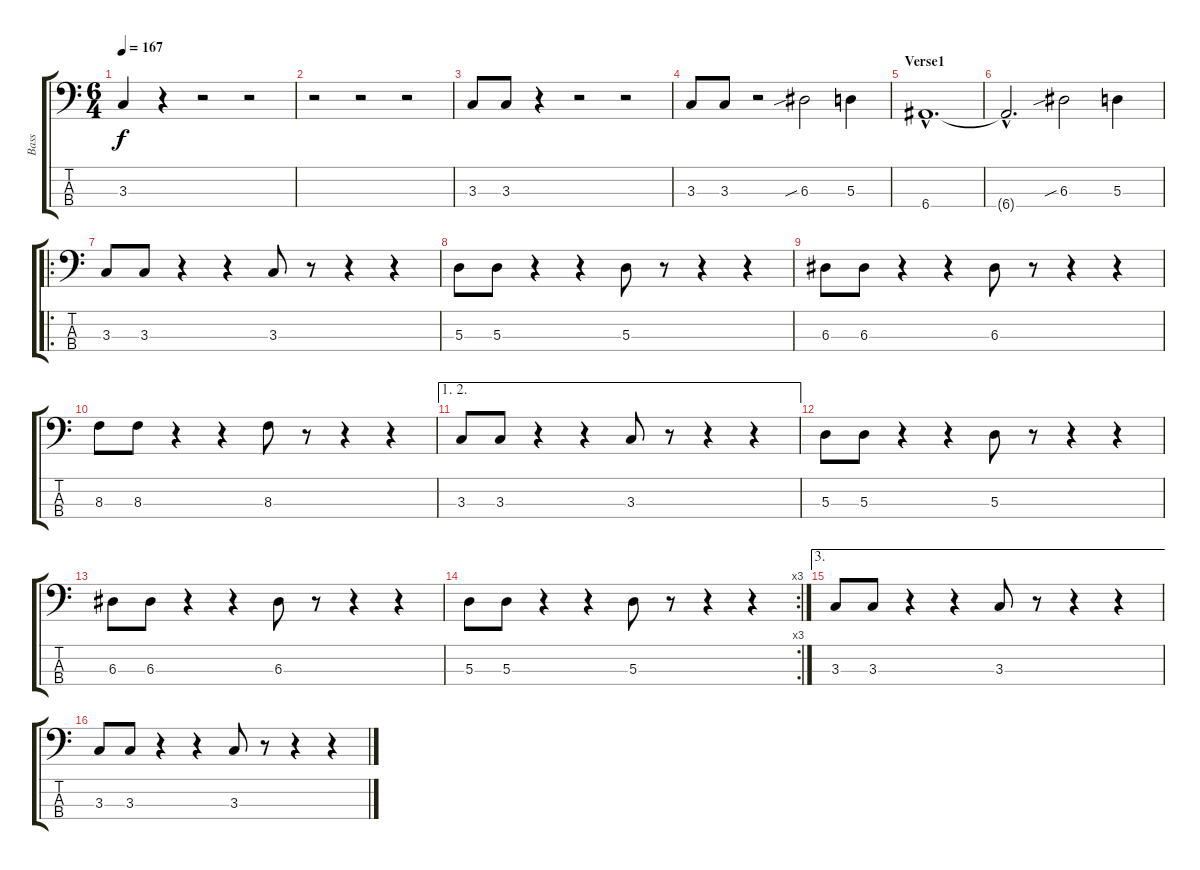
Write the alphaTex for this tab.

\track ("Bass" "Bass") {instrument electricbassfinger}
\staff {score tabs}
\tuning (G2 D2 A1 E1) {hide}
\ts (6 4)
\tempo 167
\clef f4
\ks c
3.3.4{dy f instrument electricbassfinger} r.4 r.2 r.2 |
r.2 r.2 r.2 |
3.3.8 3.3.8 r.4 r.2 r.2 |
3.3.8 3.3.8 r.2 6.3{sib}.2 5.3.4 |
\section ("" "Verse1")
6.4{hac}.1{d} |
6.4{hac t}.2{d} 6.3{sib}.2 5.3.4 |
\ro
3.3.8 3.3.8 r.4 r.4 3.3.8 r.8 r.4 r.4 |
5.3.8 5.3.8 r.4 r.4 5.3.8 r.8 r.4 r.4 |
6.3.8 6.3.8 r.4 r.4 6.3.8 r.8 r.4 r.4 |
8.3.8 8.3.8 r.4 r.4 8.3.8 r.8 r.4 r.4 |
\ae (1 2)
3.3.8 3.3.8 r.4 r.4 3.3.8 r.8 r.4 r.4 |
5.3.8 5.3.8 r.4 r.4 5.3.8 r.8 r.4 r.4 |
6.3.8 6.3.8 r.4 r.4 6.3.8 r.8 r.4 r.4 |
\rc 3
5.3.8 5.3.8 r.4 r.4 5.3.8 r.8 r.4 r.4 |
\ae 3
3.3.8 3.3.8 r.4 r.4 3.3.8 r.8 r.4 r.4 |
3.3.8 3.3.8 r.4 r.4 3.3.8 r.8 r.4 r.4
